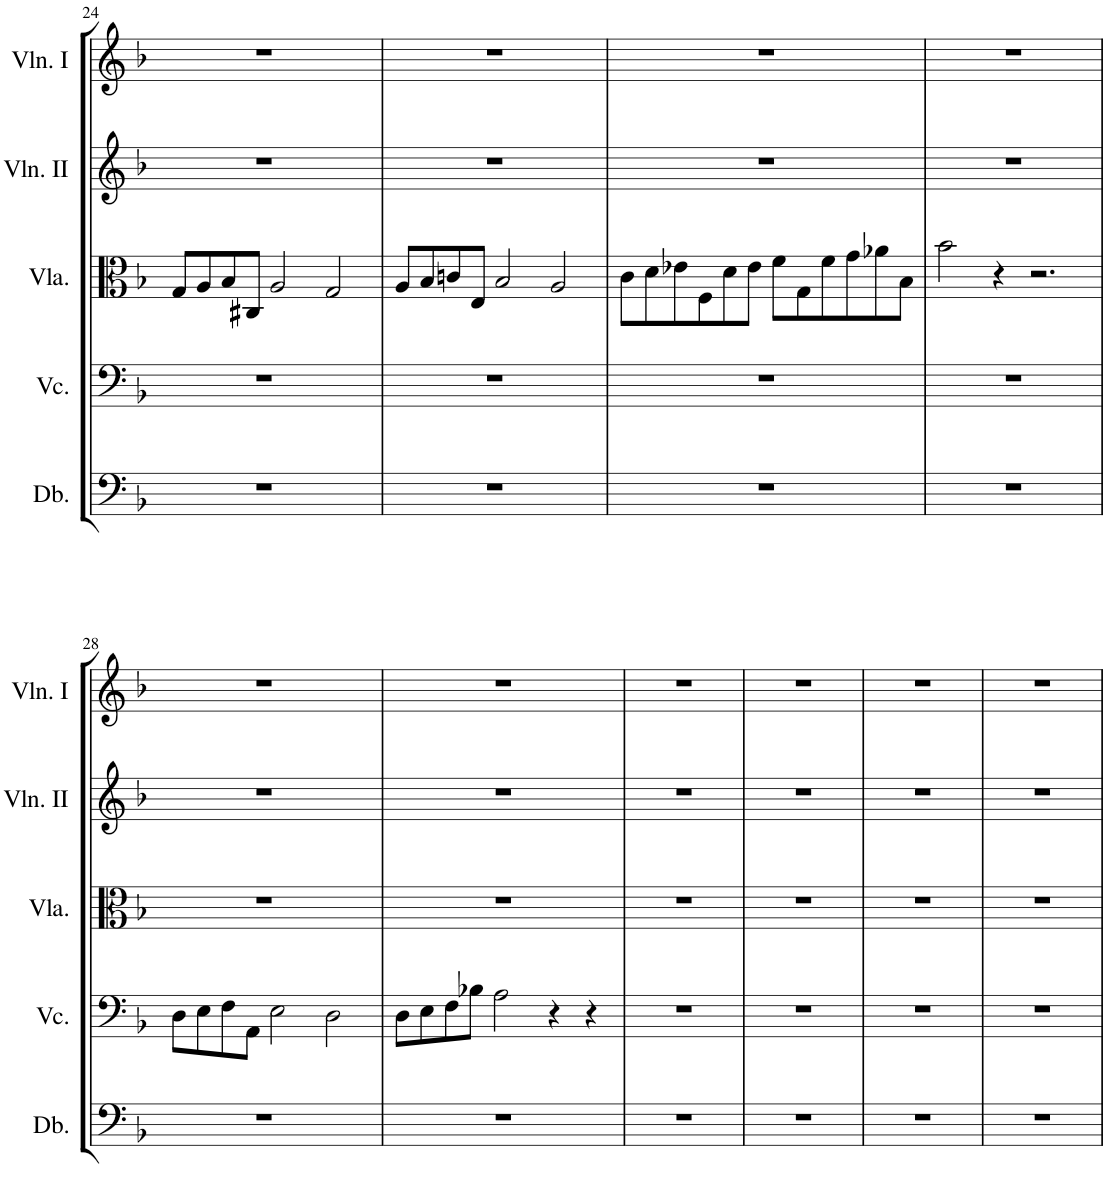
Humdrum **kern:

**kern	**kern	**kern	**kern	**kern
*part5	*part4	*part3	*part2	*part1
*staff5	*staff4	*staff3	*staff2	*staff1
*I"Double Bass	*I"Violoncello	*I"Viola	*I"Violin II	*I"Violin I
*I'Db.	*I'Vc.	*I'Vla.	*I'Vln. II	*I'Vln. I
!!LO:PB:g=z
*clefF4	*clefF4	*clefC3	*clefG2	*clefG2
*Trd7c12	*	*	*	*
*k[b-]	*k[b-]	*k[b-]	*k[b-]	*k[b-]
*d:	*d:	*d:	*d:	*d:
*M6/4	*M6/4	*M6/4	*M6/4	*M6/4
=24	=24	=24	=24	=24
1.r	1.r	8G/L	1.r	1.r
.	.	8A/	.	.
.	.	8B-/	.	.
.	.	8C#X/J	.	.
.	.	2A/	.	.
.	.	2G/	.	.
=25	=25	=25	=25	=25
1.r	1.r	8A/L	1.r	1.r
.	.	8B-/	.	.
.	.	8cn/	.	.
.	.	8E/J	.	.
.	.	2B-/	.	.
.	.	2A/	.	.
=26	=26	=26	=26	=26
1.r	1.r	8c\L	1.r	1.r
.	.	8d\	.	.
.	.	8e-X\	.	.
.	.	8F\	.	.
.	.	8d\	.	.
.	.	8e-\J	.	.
.	.	8f\L	.	.
.	.	8G\	.	.
.	.	8f\	.	.
.	.	8g\	.	.
.	.	8a-X\	.	.
.	.	8B-\J	.	.
=27	=27	=27	=27	=27
1.r	1.r	2b-\	1.r	1.r
.	.	4r	.	.
.	.	2.r	.	.
!!LO:LB:g=z
=28	=28	=28	=28	=28
1.r	8D\L	1.r	1.r	1.r
.	8E\	.	.	.
.	8F\	.	.	.
.	8AA\J	.	.	.
.	2E\	.	.	.
.	2D\	.	.	.
=29	=29	=29	=29	=29
1.r	8D\L	1.r	1.r	1.r
.	8E\	.	.	.
.	8F\	.	.	.
.	8B-X\J	.	.	.
.	2A\	.	.	.
.	4r	.	.	.
.	4r	.	.	.
=30	=30	=30	=30	=30
1.r	1.r	1.r	1.r	1.r
=31	=31	=31	=31	=31
1.r	1.r	1.r	1.r	1.r
=32	=32	=32	=32	=32
1.r	1.r	1.r	1.r	1.r
=33	=33	=33	=33	=33
1.r	1.r	1.r	1.r	1.r
=	=	=	=	=
*-	*-	*-	*-	*-
